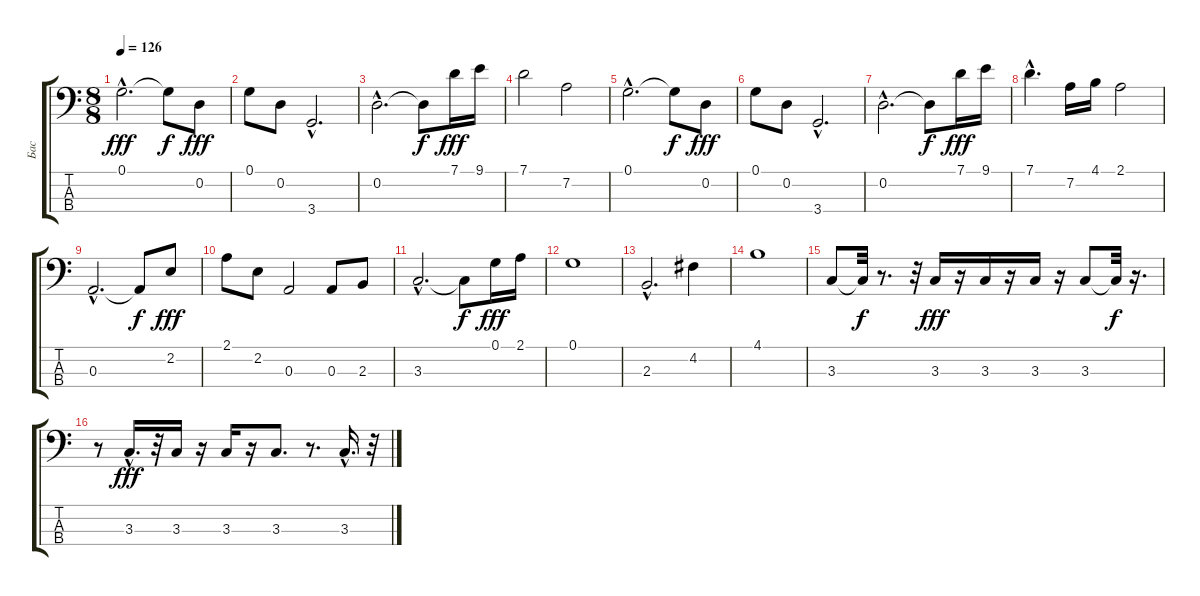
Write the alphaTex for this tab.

\track ("Бас" "Бас") {instrument electricbassfinger}
\staff {score tabs}
\tuning (G2 D2 A1 E1) {hide}
\ts (8 8)
\tempo 126
\clef f4
\ks c
0.1{hac}.2{d dy fff} 0.1{t}.8{dy f} 0.2.8{dy fff} |
0.1.8 0.2.8 3.4{hac}.2{d} |
0.2{hac}.2{d} 0.2{t}.8{dy f} 7.1.16{dy fff} 9.1.16 |
7.1.2 7.2.2 |
0.1{hac}.2{d} 0.1{t}.8{dy f} 0.2.8{dy fff} |
0.1.8 0.2.8 3.4{hac}.2{d} |
0.2{hac}.2{d} 0.2{t}.8{dy f} 7.1.16{dy fff} 9.1.16 |
7.1{hac}.4{d} 7.2.16 4.1.16 2.1.2 |
0.3{hac}.2{d} 0.3{t}.8{dy f} 2.2.8{dy fff} |
2.1.8 2.2.8 0.3.2 0.3.8 2.3.8 |
3.3{hac}.2{d} 3.3{t}.8{dy f} 0.1.16{dy fff} 2.1.16 |
0.1.1 |
2.3{hac}.2{d} 4.2.4 |
4.1.1 |
3.3.8 3.3{t}.32{dy f} r.8{d} r.32 3.3.16{dy fff} r.16 3.3.16 r.16 3.3.16 r.16 3.3.8 3.3{t}.32{dy f} r.16{d} |
r.8 3.3{hac}.16{d dy fff} r.32 3.3.16 r.16 3.3.16 r.16 3.3.8{d} r.8{d} 3.3{hac}.16{d} r.32
